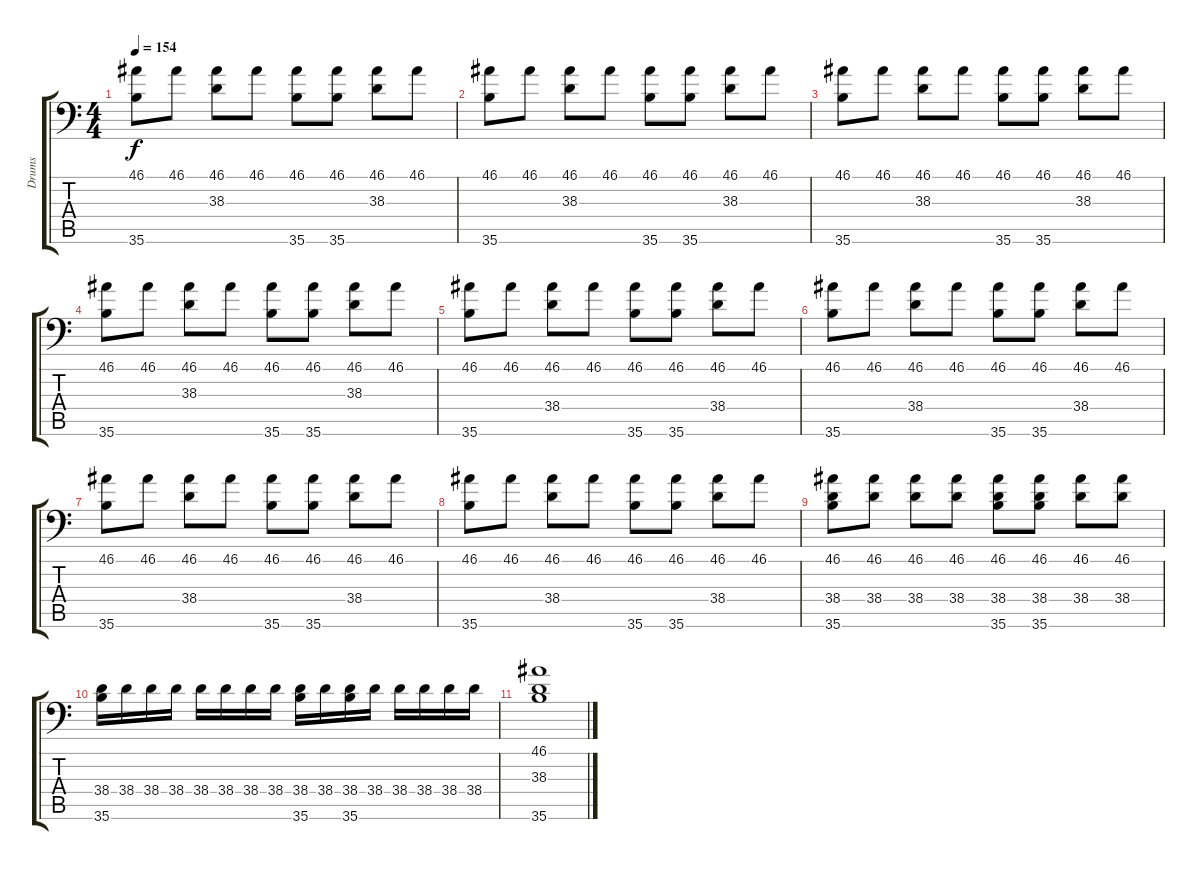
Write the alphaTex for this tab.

\track ("Drums" "Drums") {instrument acousticgrandpiano}
\staff {score tabs}
\tuning (C-1 C-1 C-1 C-1 C-1 C-1) {hide}
\ts (4 4)
\tempo 154
\clef f4
\ks c
(46.1 35.6).8{dy f} 46.1.8 (46.1 38.3).8 46.1.8 (46.1 35.6).8 (46.1 35.6).8 (46.1 38.3).8 46.1.8 |
(46.1 35.6).8 46.1.8 (46.1 38.3).8 46.1.8 (46.1 35.6).8 (46.1 35.6).8 (46.1 38.3).8 46.1.8 |
(46.1 35.6).8 46.1.8 (46.1 38.3).8 46.1.8 (46.1 35.6).8 (46.1 35.6).8 (46.1 38.3).8 46.1.8 |
(46.1 35.6).8 46.1.8 (46.1 38.3).8 46.1.8 (46.1 35.6).8 (46.1 35.6).8 (46.1 38.3).8 46.1.8 |
(46.1 35.6).8 46.1.8 (46.1 38.4).8 46.1.8 (46.1 35.6).8 (46.1 35.6).8 (46.1 38.4).8 46.1.8 |
(46.1 35.6).8 46.1.8 (46.1 38.4).8 46.1.8 (46.1 35.6).8 (46.1 35.6).8 (46.1 38.4).8 46.1.8 |
(46.1 35.6).8 46.1.8 (46.1 38.4).8 46.1.8 (46.1 35.6).8 (46.1 35.6).8 (46.1 38.4).8 46.1.8 |
(46.1 35.6).8 46.1.8 (46.1 38.4).8 46.1.8 (46.1 35.6).8 (46.1 35.6).8 (46.1 38.4).8 46.1.8 |
(46.1 38.4 35.6).8 (46.1 38.4).8 (46.1 38.4).8 (46.1 38.4).8 (46.1 38.4 35.6).8 (46.1 38.4 35.6).8 (46.1 38.4).8 (46.1 38.4).8 |
(38.4 35.6).16 38.4.16 38.4.16 38.4.16 38.4.16 38.4.16 38.4.16 38.4.16 (38.4 35.6).16 38.4.16 (38.4 35.6).16 38.4.16 38.4.16 38.4.16 38.4.16 38.4.16 |
(46.1 38.3 35.6).1
